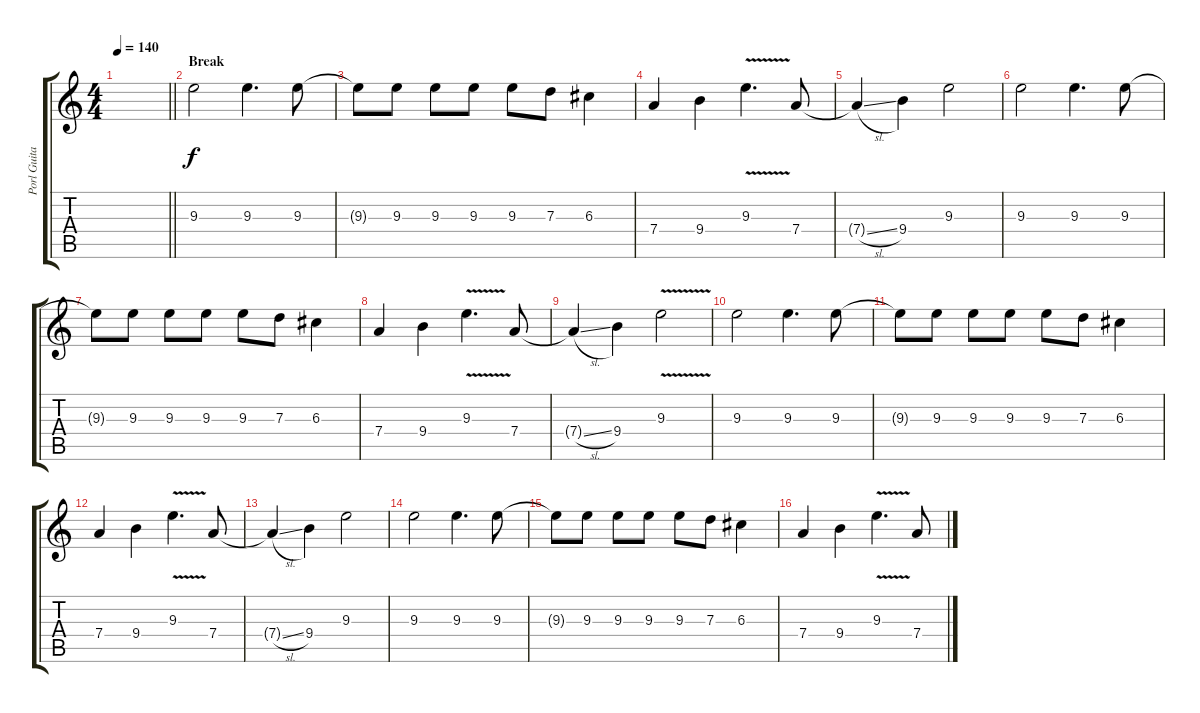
\track ("Porl Guitar" "Porl Guita") {instrument overdrivenguitar}
\staff {score tabs}
\tuning (E4 B3 G3 D3 A2 E2) {hide}
\ts (4 4)
\tempo 140
\clef g2
\barLineRight lightlight
\ks c
|
\section ("" "Break")
9.3.2 9.3.4{d} 9.3.8 |
9.3{t}.8 9.3.8 9.3.8 9.3.8 9.3.8 7.3.8 6.3.4 |
7.4.4 9.4.4 9.3{v}.4{d} 7.4.8 |
7.4{sl t}.4 9.4.4 9.3.2 |
9.3.2 9.3.4{d} 9.3.8 |
9.3{t}.8 9.3.8 9.3.8 9.3.8 9.3.8 7.3.8 6.3.4 |
7.4.4 9.4.4 9.3{v}.4{d} 7.4.8 |
7.4{sl t}.4 9.4.4 9.3{v}.2 |
9.3.2 9.3.4{d} 9.3.8 |
9.3{t}.8 9.3.8 9.3.8 9.3.8 9.3.8 7.3.8 6.3.4 |
7.4.4 9.4.4 9.3{v}.4{d} 7.4.8 |
7.4{sl t}.4 9.4.4 9.3.2 |
9.3.2 9.3.4{d} 9.3.8 |
9.3{t}.8 9.3.8 9.3.8 9.3.8 9.3.8 7.3.8 6.3.4 |
7.4.4 9.4.4 9.3{v}.4{d} 7.4.8
